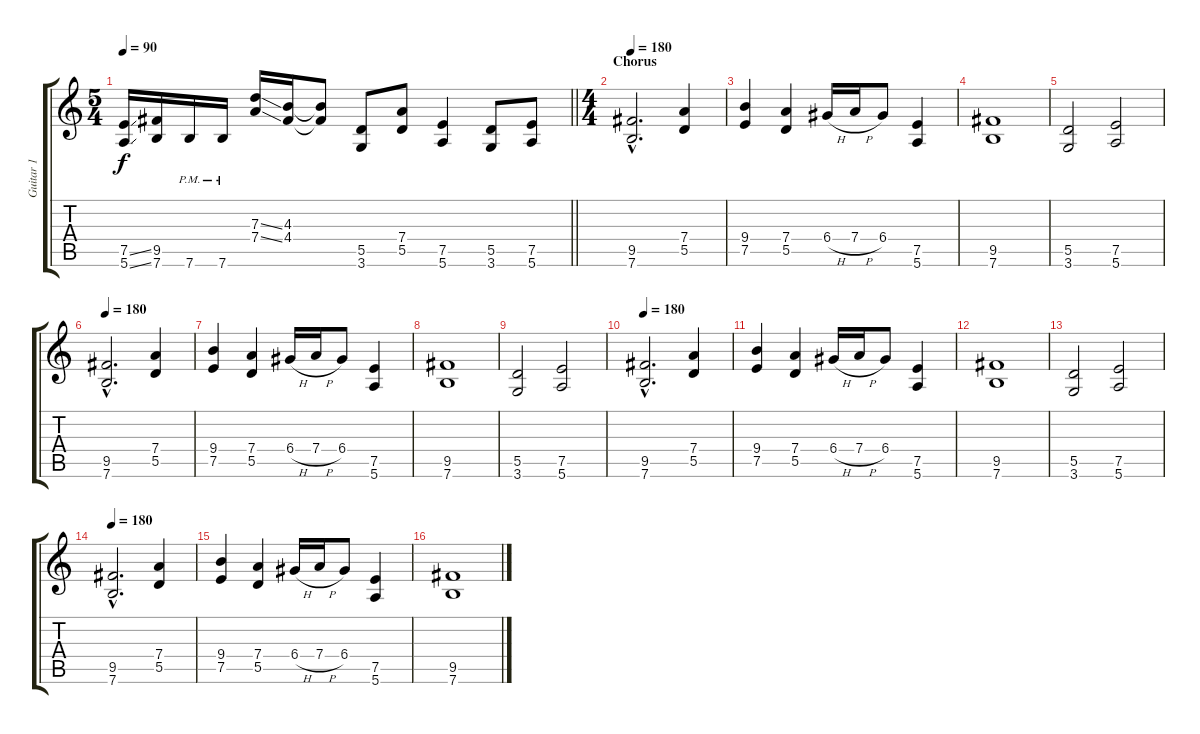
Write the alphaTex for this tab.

\track ("Guitar 1" "Guitar 1") {instrument distortionguitar}
\staff {score tabs}
\tuning (E4 B3 G3 D3 A2 E2) {hide}
\ts (5 4)
\tempo 90
\clef g2
\barLineRight lightlight
\ks c
(7.5{ss} 5.6{ss}).16{dy f} (9.5 7.6).16 7.6{pm}.16 7.6{pm}.16 (7.3{ss} 7.4{ss}).16 (4.3 4.4).16 (4.3{t} 4.4{t}).8 (5.5 3.6).8 (7.4 5.5).8 (7.5 5.6).4 (5.5 3.6).8 (7.5 5.6).8 |
\ts (4 4)
\section ("" "Chorus")
\tempo 180
(9.5{hac} 7.6{hac}).2{d} (7.4 5.5).4 |
(9.4 7.5).4 (7.4 5.5).4 6.4{h}.16 7.4{h}.16 6.4.8 (7.5 5.6).4 |
(9.5 7.6).1 |
(5.5 3.6).2 (7.5 5.6).2 |
\tempo 180
(9.5{hac} 7.6{hac}).2{d} (7.4 5.5).4 |
(9.4 7.5).4 (7.4 5.5).4 6.4{h}.16 7.4{h}.16 6.4.8 (7.5 5.6).4 |
(9.5 7.6).1 |
(5.5 3.6).2 (7.5 5.6).2 |
\tempo 180
(9.5{hac} 7.6{hac}).2{d} (7.4 5.5).4 |
(9.4 7.5).4 (7.4 5.5).4 6.4{h}.16 7.4{h}.16 6.4.8 (7.5 5.6).4 |
(9.5 7.6).1 |
(5.5 3.6).2 (7.5 5.6).2 |
\tempo 180
(9.5{hac} 7.6{hac}).2{d} (7.4 5.5).4 |
(9.4 7.5).4 (7.4 5.5).4 6.4{h}.16 7.4{h}.16 6.4.8 (7.5 5.6).4 |
(9.5 7.6).1
